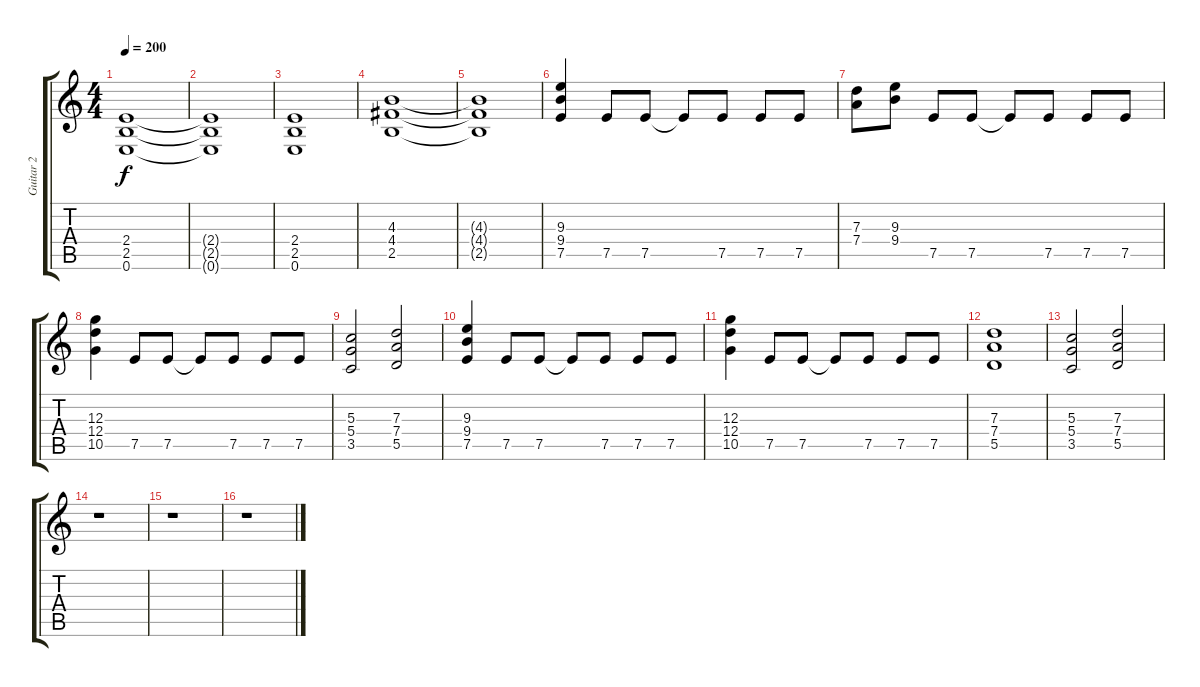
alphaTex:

\track ("Guitar 2" "Guitar 2") {instrument distortionguitar}
\staff {score tabs}
\tuning (E4 B3 G3 D3 A2 E2) {hide}
\ts (4 4)
\tempo 200
\clef g2
\ks c
(2.4 2.5 0.6).1{dy f} |
(2.4{t} 2.5{t} 0.6{t}).1 |
(2.4 2.5 0.6).1 |
(4.3 4.4 2.5).1 |
(4.3{t} 4.4{t} 2.5{t}).1 |
(9.3 9.4 7.5).4 7.5.8 7.5.8 7.5{t}.8 7.5.8 7.5.8 7.5.8 |
(7.3 7.4).8 (9.3 9.4).8 7.5.8 7.5.8 7.5{t}.8 7.5.8 7.5.8 7.5.8 |
(12.3 12.4 10.5).4 7.5.8 7.5.8 7.5{t}.8 7.5.8 7.5.8 7.5.8 |
(5.3 5.4 3.5).2 (7.3 7.4 5.5).2 |
(9.3 9.4 7.5).4 7.5.8 7.5.8 7.5{t}.8 7.5.8 7.5.8 7.5.8 |
(12.3 12.4 10.5).4 7.5.8 7.5.8 7.5{t}.8 7.5.8 7.5.8 7.5.8 |
(7.3 7.4 5.5).1 |
(5.3 5.4 3.5).2 (7.3 7.4 5.5).2 |
r.1 |
r.1 |
r.1
